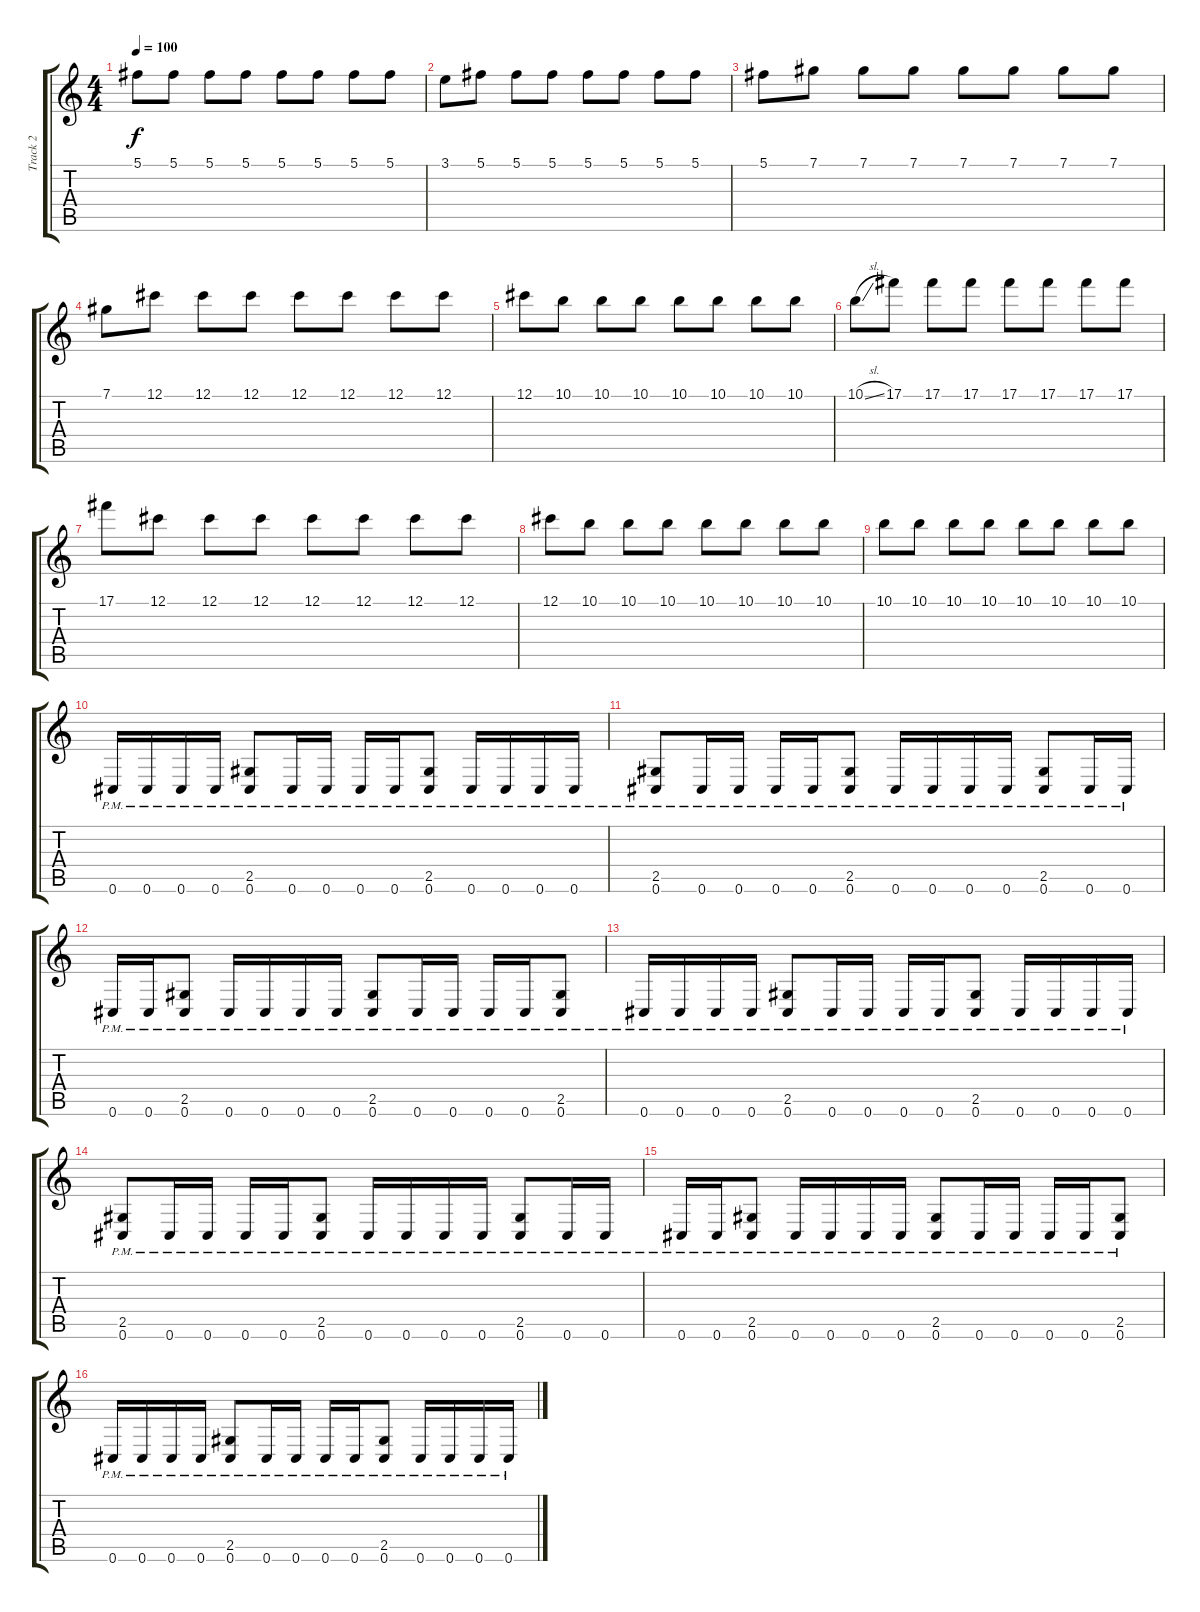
\track ("Track 2" "Track 2") {instrument electricguitarjazz}
\staff {score tabs}
\tuning (Db4 Ab3 E3 B2 Gb2 Db2) {hide}
\ts (4 4)
\tempo 100
\clef g2
\ks c
5.1.8{dy f} 5.1.8 5.1.8 5.1.8 5.1.8 5.1.8 5.1.8 5.1.8 |
3.1.8 5.1.8 5.1.8 5.1.8 5.1.8 5.1.8 5.1.8 5.1.8 |
5.1.8 7.1.8 7.1.8 7.1.8 7.1.8 7.1.8 7.1.8 7.1.8 |
7.1.8 12.1.8 12.1.8 12.1.8 12.1.8 12.1.8 12.1.8 12.1.8 |
12.1.8 10.1.8 10.1.8 10.1.8 10.1.8 10.1.8 10.1.8 10.1.8 |
10.1{sl}.8 17.1.8 17.1.8 17.1.8 17.1.8 17.1.8 17.1.8 17.1.8 |
17.1.8 12.1.8 12.1.8 12.1.8 12.1.8 12.1.8 12.1.8 12.1.8 |
12.1.8 10.1.8 10.1.8 10.1.8 10.1.8 10.1.8 10.1.8 10.1.8 |
10.1.8 10.1.8 10.1.8 10.1.8 10.1.8 10.1.8 10.1.8 10.1.8 |
0.6{pm}.16{instrument overdrivenguitar} 0.6{pm}.16 0.6{pm}.16 0.6{pm}.16 (2.5{pm} 0.6{pm}).8 0.6{pm}.16 0.6{pm}.16 0.6{pm}.16 0.6{pm}.16 (2.5{pm} 0.6{pm}).8 0.6{pm}.16 0.6{pm}.16 0.6{pm}.16 0.6{pm}.16 |
(2.5{pm} 0.6{pm}).8 0.6{pm}.16 0.6{pm}.16 0.6{pm}.16 0.6{pm}.16 (2.5{pm} 0.6{pm}).8 0.6{pm}.16 0.6{pm}.16 0.6{pm}.16 0.6{pm}.16 (2.5{pm} 0.6{pm}).8 0.6{pm}.16 0.6{pm}.16 |
0.6{pm}.16 0.6{pm}.16 (2.5{pm} 0.6{pm}).8 0.6{pm}.16 0.6{pm}.16 0.6{pm}.16 0.6{pm}.16 (2.5{pm} 0.6{pm}).8 0.6{pm}.16 0.6{pm}.16 0.6{pm}.16 0.6{pm}.16 (2.5{pm} 0.6{pm}).8 |
0.6{pm}.16{instrument overdrivenguitar} 0.6{pm}.16 0.6{pm}.16 0.6{pm}.16 (2.5{pm} 0.6{pm}).8 0.6{pm}.16 0.6{pm}.16 0.6{pm}.16 0.6{pm}.16 (2.5{pm} 0.6{pm}).8 0.6{pm}.16 0.6{pm}.16 0.6{pm}.16 0.6{pm}.16 |
(2.5{pm} 0.6{pm}).8 0.6{pm}.16 0.6{pm}.16 0.6{pm}.16 0.6{pm}.16 (2.5{pm} 0.6{pm}).8 0.6{pm}.16 0.6{pm}.16 0.6{pm}.16 0.6{pm}.16 (2.5{pm} 0.6{pm}).8 0.6{pm}.16 0.6{pm}.16 |
0.6{pm}.16 0.6{pm}.16 (2.5{pm} 0.6{pm}).8 0.6{pm}.16 0.6{pm}.16 0.6{pm}.16 0.6{pm}.16 (2.5{pm} 0.6{pm}).8 0.6{pm}.16 0.6{pm}.16 0.6{pm}.16 0.6{pm}.16 (2.5{pm} 0.6{pm}).8 |
0.6{pm}.16{instrument overdrivenguitar} 0.6{pm}.16 0.6{pm}.16 0.6{pm}.16 (2.5{pm} 0.6{pm}).8 0.6{pm}.16 0.6{pm}.16 0.6{pm}.16 0.6{pm}.16 (2.5{pm} 0.6{pm}).8 0.6{pm}.16 0.6{pm}.16 0.6{pm}.16 0.6{pm}.16
